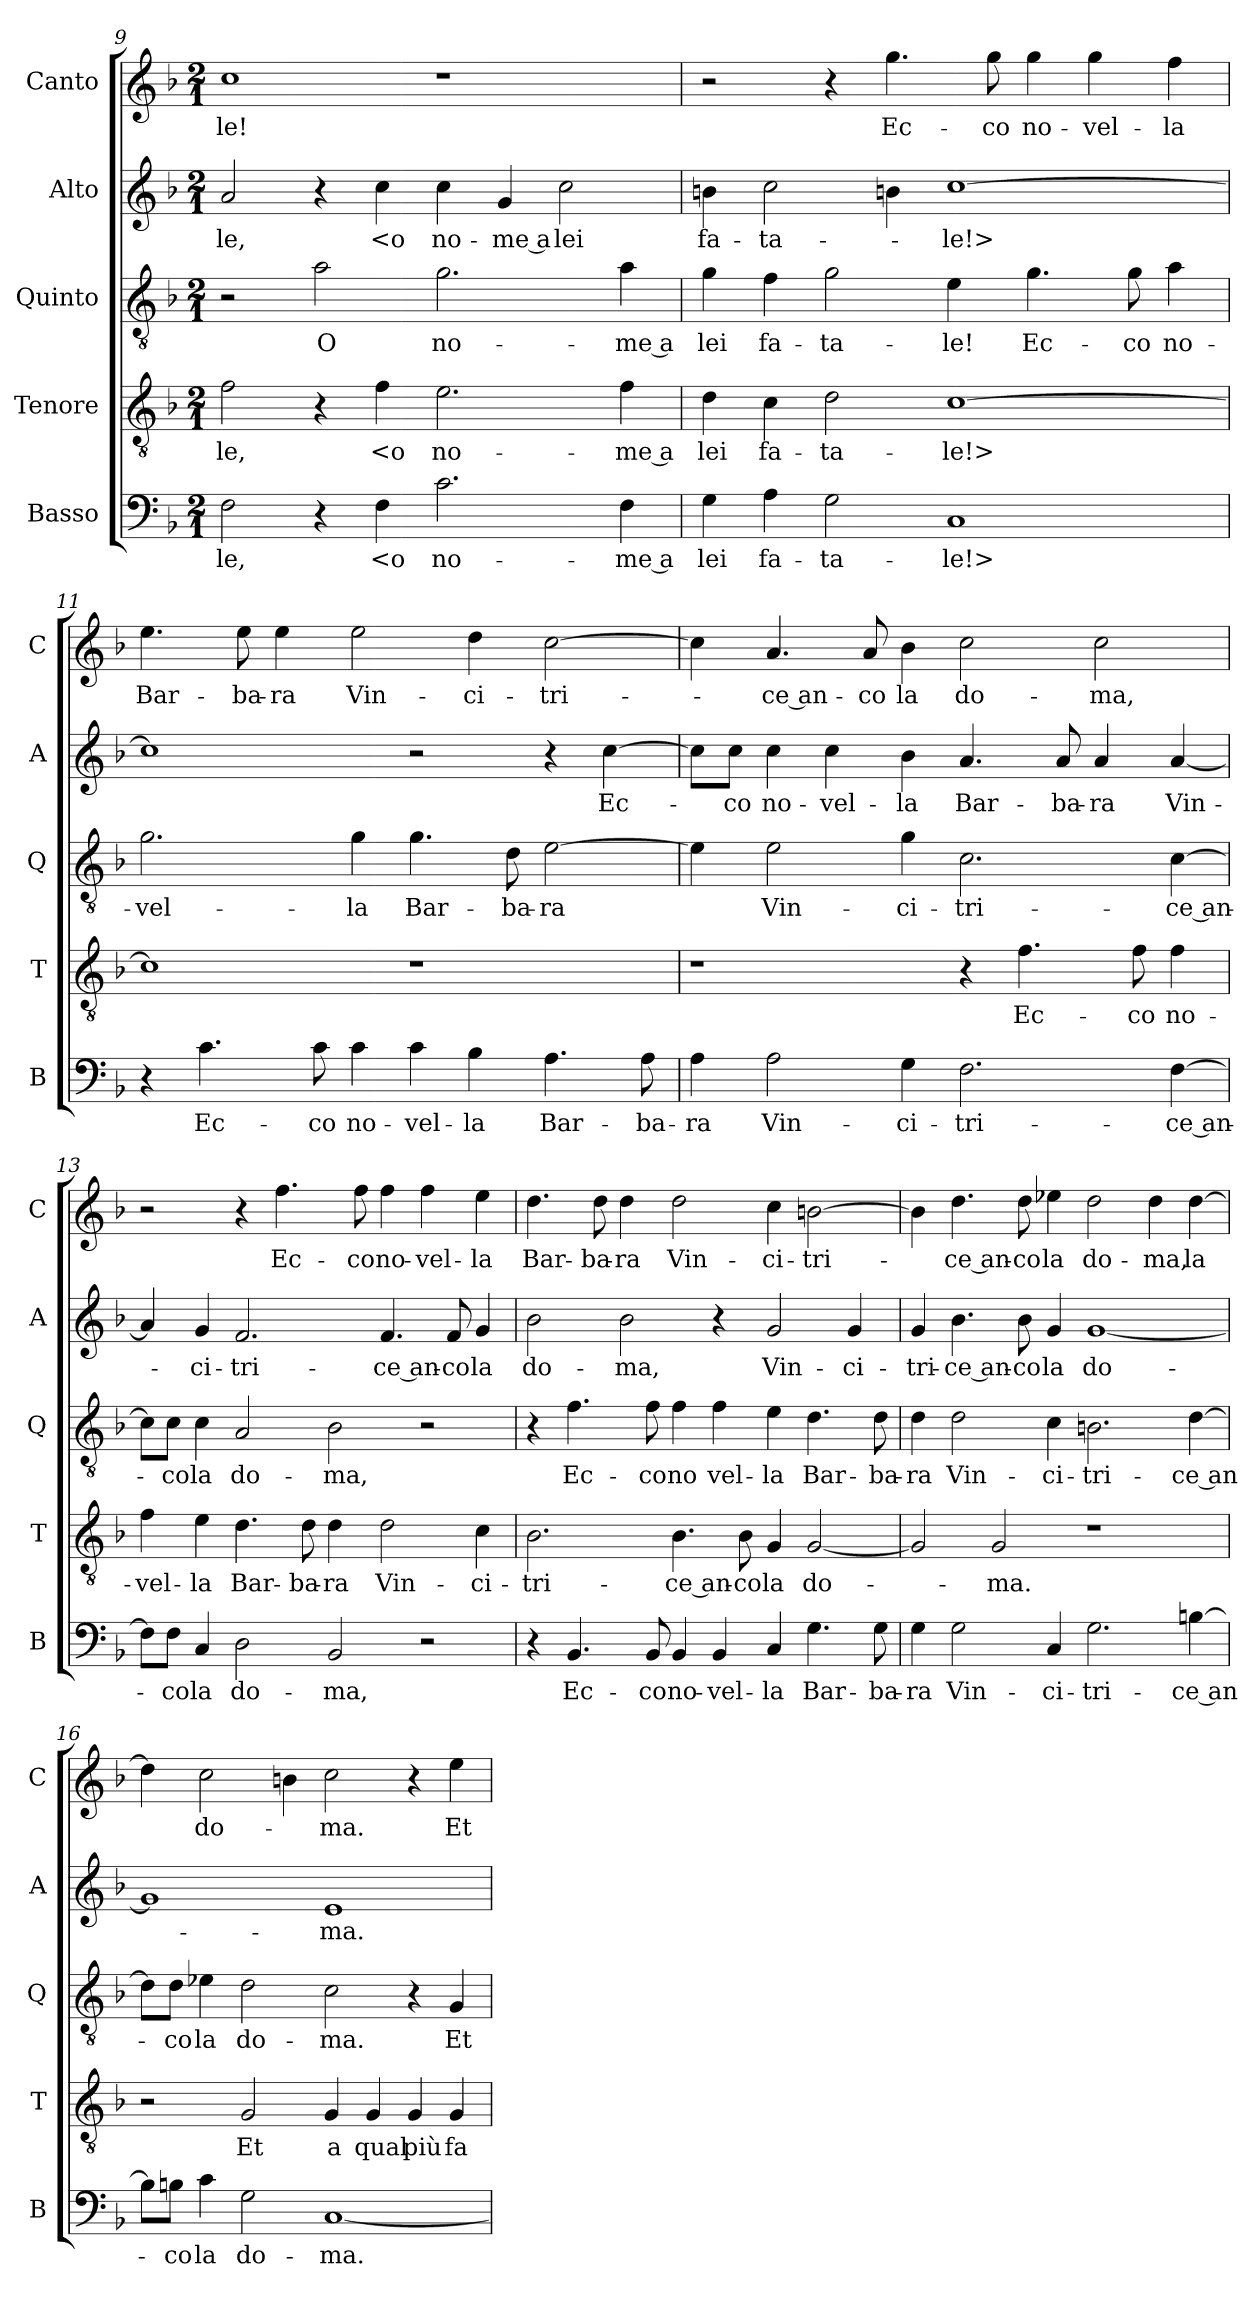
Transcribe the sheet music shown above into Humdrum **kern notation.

**kern	**text	**kern	**text	**kern	**text	**kern	**text	**kern	**text
*part5	*part5	*part4	*part4	*part3	*part3	*part2	*part2	*part1	*part1
*staff5	*staff5	*staff4	*staff4	*staff3	*staff3	*staff2	*staff2	*staff1	*staff1
*I"Basso	*	*I"Tenore	*	*I"Quinto	*	*I"Alto	*	*I"Canto	*
*I'B	*	*I'T	*	*I'Q	*	*I'A	*	*I'C	*
*clefF4	*	*clefGv2	*	*clefGv2	*	*clefG2	*	*clefG2	*
*k[b-]	*	*k[b-]	*	*k[b-]	*	*k[b-]	*	*k[b-]	*
*M2/1	*	*M2/1	*	*M2/1	*	*M2/1	*	*M2/1	*
=9	=9	=9	=9	=9	=9	=9	=9	=9	=9
2F	-le,	2f	-le,	2r	.	2a	-le,	1cc	-le!
4r	.	4r	.	2a	O	4r	.	.	.
4F	<o	4f	<o	.	.	4cc	<o	.	.
2.c	no-	2.e	no-	2.g	no-	4cc	no-	1r	.
.	.	.	.	.	.	4g	-me a	.	.
.	.	.	.	.	.	2cc	lei	.	.
4F	-me a	4f	-me a	4a	-me a	.	.	.	.
=10	=10	=10	=10	=10	=10	=10	=10	=10	=10
4G	lei	4d	lei	4g	lei	4bn	fa-	2r	.
4A	fa-	4c	fa-	4f	fa-	2cc	-ta-	.	.
2G	-ta-	2d	-ta-	2g	-ta-	.	.	4r	.
.	.	.	.	.	.	4bn	.	4.gg	Ec-
1C	-le!>	[1c	-le!>	4e	-le!	[1cc	-le!>	.	.
.	.	.	.	.	.	.	.	8gg	-co
.	.	.	.	4.g	Ec-	.	.	4gg	no-
.	.	.	.	.	.	.	.	4gg	-vel-
.	.	.	.	8g	-co	.	.	.	.
.	.	.	.	4a	no-	.	.	4ff	-la
=11	=11	=11	=11	=11	=11	=11	=11	=11	=11
4r	.	1c]	.	2.g	-vel-	1cc]	.	4.ee	Bar-
4.c	Ec-	.	.	.	.	.	.	.	.
.	.	.	.	.	.	.	.	8ee	-ba-
.	.	.	.	.	.	.	.	4ee	-ra
8c	-co	.	.	.	.	.	.	.	.
4c	no-	.	.	4g	-la	.	.	2ee	Vin-
4c	-vel-	1r	.	4.g	Bar-	2r	.	.	.
4B-	-la	.	.	.	.	.	.	4dd	-ci-
.	.	.	.	8d	-ba-	.	.	.	.
4.A	Bar-	.	.	[2e	-ra	4r	.	[2cc	-tri-
.	.	.	.	.	.	[4cc	Ec-	.	.
8A	-ba-	.	.	.	.	.	.	.	.
=12	=12	=12	=12	=12	=12	=12	=12	=12	=12
4A	-ra	1r	.	4e]	.	8cc\L]	.	4cc]	.
.	.	.	.	.	.	8cc\J	-co	.	.
2A	Vin-	.	.	2e	Vin-	4cc	no-	4.a	-ce an-
.	.	.	.	.	.	4cc	-vel-	.	.
.	.	.	.	.	.	.	.	8a	-co
4G	-ci-	.	.	4g	-ci-	4b-	-la	4b-	la
2.F	-tri-	4r	.	2.c	-tri-	4.a	Bar-	2cc	do-
.	.	4.f	Ec-	.	.	.	.	.	.
.	.	.	.	.	.	8a	-ba-	.	.
.	.	.	.	.	.	4a	-ra	2cc	-ma,
.	.	8f	-co	.	.	.	.	.	.
[4F	-ce an-	4f	no-	[4c	-ce an-	[4a	Vin-	.	.
=13	=13	=13	=13	=13	=13	=13	=13	=13	=13
8F\L]	.	4f	-vel-	8c\L]	.	4a]	.	2r	.
8F\J	-co	.	.	8c\J	-co	.	.	.	.
4C	la	4e	-la	4c	la	4g	-ci-	.	.
2D	do-	4.d	Bar-	2A	do-	2.f	-tri-	4r	.
.	.	.	.	.	.	.	.	4.ff	Ec-
.	.	8d	-ba-	.	.	.	.	.	.
2BB-	-ma,	4d	-ra	2B-	-ma,	.	.	.	.
.	.	.	.	.	.	.	.	8ff	-co
.	.	2d	Vin-	.	.	4.f	-ce an-	4ff	no-
2r	.	.	.	2r	.	.	.	4ff	-vel-
.	.	.	.	.	.	8f	-co	.	.
.	.	4c	-ci-	.	.	4g	la	4ee	-la
=14	=14	=14	=14	=14	=14	=14	=14	=14	=14
4r	.	2.B-	-tri-	4r	.	2b-	do-	4.dd	Bar-
4.BB-	Ec-	.	.	4.f	Ec-	.	.	.	.
.	.	.	.	.	.	.	.	8dd	-ba-
.	.	.	.	.	.	2b-	-ma,	4dd	-ra
8BB-	-co	.	.	8f	-co	.	.	.	.
4BB-	no-	4.B-	-ce an-	4f	no	.	.	2dd	Vin-
4BB-	-vel-	.	.	4f	vel-	4r	.	.	.
.	.	8B-	-co	.	.	.	.	.	.
4C	-la	4G	la	4e	-la	2g	Vin-	4cc	-ci-
4.G	Bar-	[2G	do-	4.d	Bar-	.	.	[2bn	-tri-
.	.	.	.	.	.	4g	-ci-	.	.
8G	-ba-	.	.	8d	-ba-	.	.	.	.
=15	=15	=15	=15	=15	=15	=15	=15	=15	=15
4G	-ra	2G]	.	4d	-ra	4g	-tri-	4b]	.
2G	Vin-	.	.	2d	Vin-	4.b-	-ce an-	4.dd	-ce an-
.	.	2G	-ma.	.	.	.	.	.	.
.	.	.	.	.	.	8b-	-co	8dd	-co
4C	-ci-	.	.	4c	-ci-	4g	la	4ee-X	la
2.G	-tri-	1r	.	2.Bn	-tri-	[1g	do-	2dd	do-
.	.	.	.	.	.	.	.	4dd	-ma,
[4Bn	-ce an-	.	.	[4d	-ce an-	.	.	[4dd	la
=16	=16	=16	=16	=16	=16	=16	=16	=16	=16
8B\L]	.	2r	.	8d\L]	.	1g]	.	4dd]	.
8Bn\J	-co	.	.	8d\J	-co	.	.	.	.
4c	la	.	.	4e-X	la	.	.	2cc	do-
2G	do-	2G	Et	2d	do-	.	.	.	.
.	.	.	.	.	.	.	.	4bn	.
[1C	-ma.	4G	a	2c	-ma.	1e	-ma.	2cc	-ma.
.	.	4G	qual	.	.	.	.	.	.
.	.	4G	più	4r	.	.	.	4r	.
.	.	4G	fa-	4G	Et	.	.	4ee	Et
=	=	=	=	=	=	=	=	=	=
*-	*-	*-	*-	*-	*-	*-	*-	*-	*-
